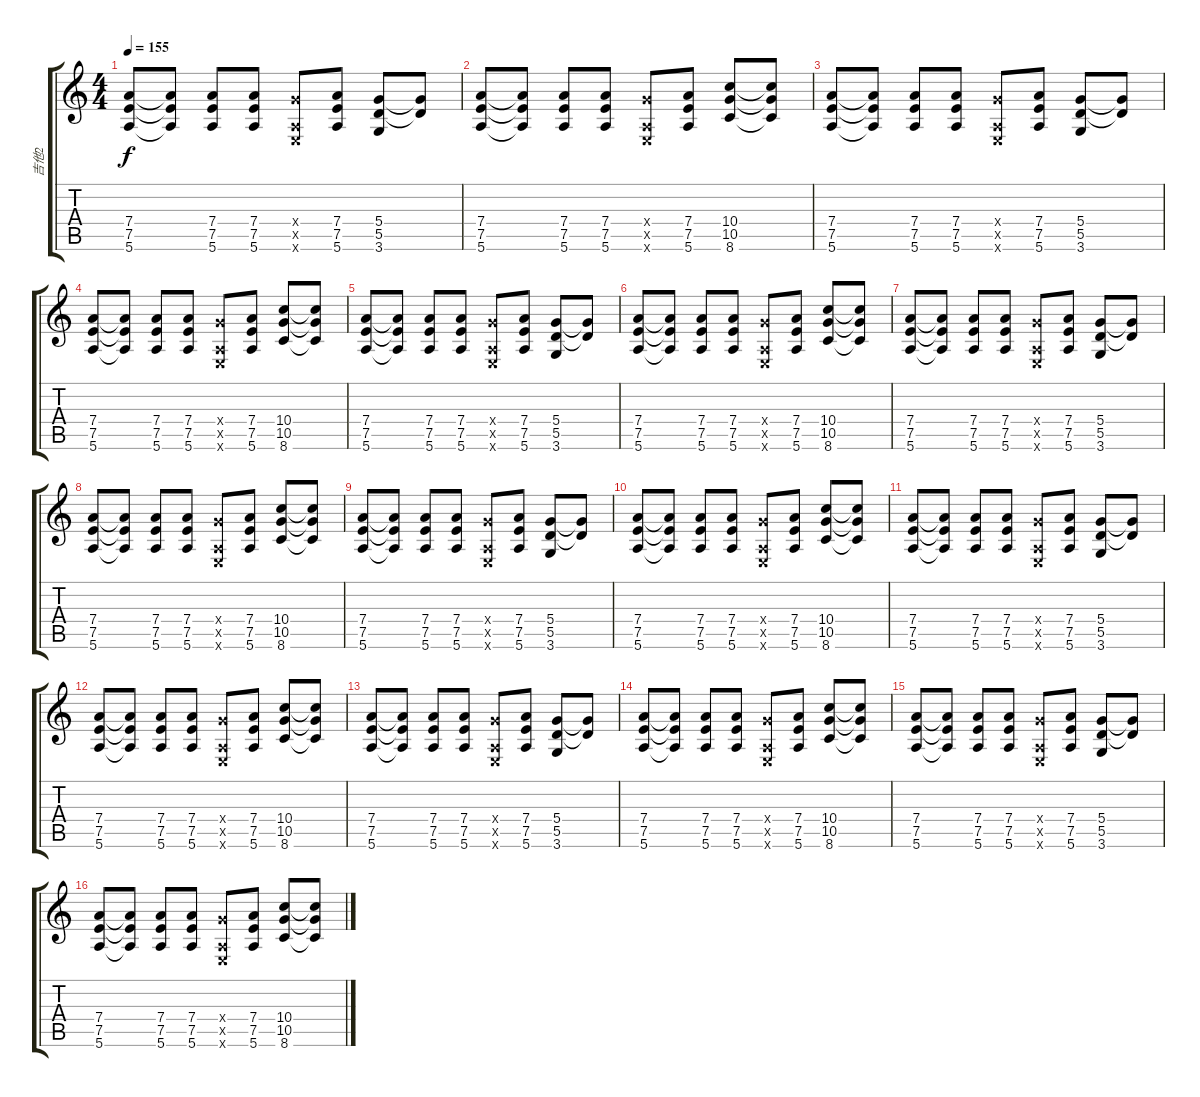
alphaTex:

\track ("吉他2" "吉他2") {instrument distortionguitar}
\staff {score tabs}
\tuning (E4 B3 G3 D3 A2 E2) {hide}
\ts (4 4)
\tempo 155
\clef g2
\ks c
(7.4 7.5 5.6).8{dy f} (7.4{t} 7.5{t} 5.6{t}).8 (7.4 7.5 5.6).8 (7.4 7.5 5.6).8 (5.4{x} 0.5{x} 0.6{x}).8 (7.4 7.5 5.6).8 (5.4 5.5 3.6).8 (5.4{t} 5.5{t}).8 |
(7.4 7.5 5.6).8{instrument overdrivenguitar} (7.4{t} 7.5{t} 5.6{t}).8 (7.4 7.5 5.6).8 (7.4 7.5 5.6).8 (5.4{x} 0.5{x} 0.6{x}).8 (7.4 7.5 5.6).8 (10.4 10.5 8.6).8 (10.4{t} 10.5{t} 8.6{t}).8 |
(7.4 7.5 5.6).8 (7.4{t} 7.5{t} 5.6{t}).8 (7.4 7.5 5.6).8 (7.4 7.5 5.6).8 (5.4{x} 0.5{x} 0.6{x}).8 (7.4 7.5 5.6).8 (5.4 5.5 3.6).8 (5.4{t} 5.5{t}).8 |
(7.4 7.5 5.6).8{instrument overdrivenguitar} (7.4{t} 7.5{t} 5.6{t}).8 (7.4 7.5 5.6).8 (7.4 7.5 5.6).8 (5.4{x} 0.5{x} 0.6{x}).8 (7.4 7.5 5.6).8 (10.4 10.5 8.6).8 (10.4{t} 10.5{t} 8.6{t}).8 |
(7.4 7.5 5.6).8 (7.4{t} 7.5{t} 5.6{t}).8 (7.4 7.5 5.6).8 (7.4 7.5 5.6).8 (5.4{x} 0.5{x} 0.6{x}).8 (7.4 7.5 5.6).8 (5.4 5.5 3.6).8 (5.4{t} 5.5{t}).8 |
(7.4 7.5 5.6).8{instrument overdrivenguitar} (7.4{t} 7.5{t} 5.6{t}).8 (7.4 7.5 5.6).8 (7.4 7.5 5.6).8 (5.4{x} 0.5{x} 0.6{x}).8 (7.4 7.5 5.6).8 (10.4 10.5 8.6).8 (10.4{t} 10.5{t} 8.6{t}).8 |
(7.4 7.5 5.6).8 (7.4{t} 7.5{t} 5.6{t}).8 (7.4 7.5 5.6).8 (7.4 7.5 5.6).8 (5.4{x} 0.5{x} 0.6{x}).8 (7.4 7.5 5.6).8 (5.4 5.5 3.6).8 (5.4{t} 5.5{t}).8 |
(7.4 7.5 5.6).8{instrument overdrivenguitar} (7.4{t} 7.5{t} 5.6{t}).8 (7.4 7.5 5.6).8 (7.4 7.5 5.6).8 (5.4{x} 0.5{x} 0.6{x}).8 (7.4 7.5 5.6).8 (10.4 10.5 8.6).8 (10.4{t} 10.5{t} 8.6{t}).8 |
(7.4 7.5 5.6).8 (7.4{t} 7.5{t} 5.6{t}).8 (7.4 7.5 5.6).8 (7.4 7.5 5.6).8 (5.4{x} 0.5{x} 0.6{x}).8 (7.4 7.5 5.6).8 (5.4 5.5 3.6).8 (5.4{t} 5.5{t}).8 |
(7.4 7.5 5.6).8{instrument overdrivenguitar} (7.4{t} 7.5{t} 5.6{t}).8 (7.4 7.5 5.6).8 (7.4 7.5 5.6).8 (5.4{x} 0.5{x} 0.6{x}).8 (7.4 7.5 5.6).8 (10.4 10.5 8.6).8 (10.4{t} 10.5{t} 8.6{t}).8 |
(7.4 7.5 5.6).8 (7.4{t} 7.5{t} 5.6{t}).8 (7.4 7.5 5.6).8 (7.4 7.5 5.6).8 (5.4{x} 0.5{x} 0.6{x}).8 (7.4 7.5 5.6).8 (5.4 5.5 3.6).8 (5.4{t} 5.5{t}).8 |
(7.4 7.5 5.6).8{instrument overdrivenguitar} (7.4{t} 7.5{t} 5.6{t}).8 (7.4 7.5 5.6).8 (7.4 7.5 5.6).8 (5.4{x} 0.5{x} 0.6{x}).8 (7.4 7.5 5.6).8 (10.4 10.5 8.6).8 (10.4{t} 10.5{t} 8.6{t}).8 |
(7.4 7.5 5.6).8 (7.4{t} 7.5{t} 5.6{t}).8 (7.4 7.5 5.6).8 (7.4 7.5 5.6).8 (5.4{x} 0.5{x} 0.6{x}).8 (7.4 7.5 5.6).8 (5.4 5.5 3.6).8 (5.4{t} 5.5{t}).8 |
(7.4 7.5 5.6).8{instrument overdrivenguitar} (7.4{t} 7.5{t} 5.6{t}).8 (7.4 7.5 5.6).8 (7.4 7.5 5.6).8 (5.4{x} 0.5{x} 0.6{x}).8 (7.4 7.5 5.6).8 (10.4 10.5 8.6).8 (10.4{t} 10.5{t} 8.6{t}).8 |
(7.4 7.5 5.6).8 (7.4{t} 7.5{t} 5.6{t}).8 (7.4 7.5 5.6).8 (7.4 7.5 5.6).8 (5.4{x} 0.5{x} 0.6{x}).8 (7.4 7.5 5.6).8 (5.4 5.5 3.6).8 (5.4{t} 5.5{t}).8 |
(7.4 7.5 5.6).8{instrument overdrivenguitar} (7.4{t} 7.5{t} 5.6{t}).8 (7.4 7.5 5.6).8 (7.4 7.5 5.6).8 (5.4{x} 0.5{x} 0.6{x}).8 (7.4 7.5 5.6).8 (10.4 10.5 8.6).8 (10.4{t} 10.5{t} 8.6{t}).8
